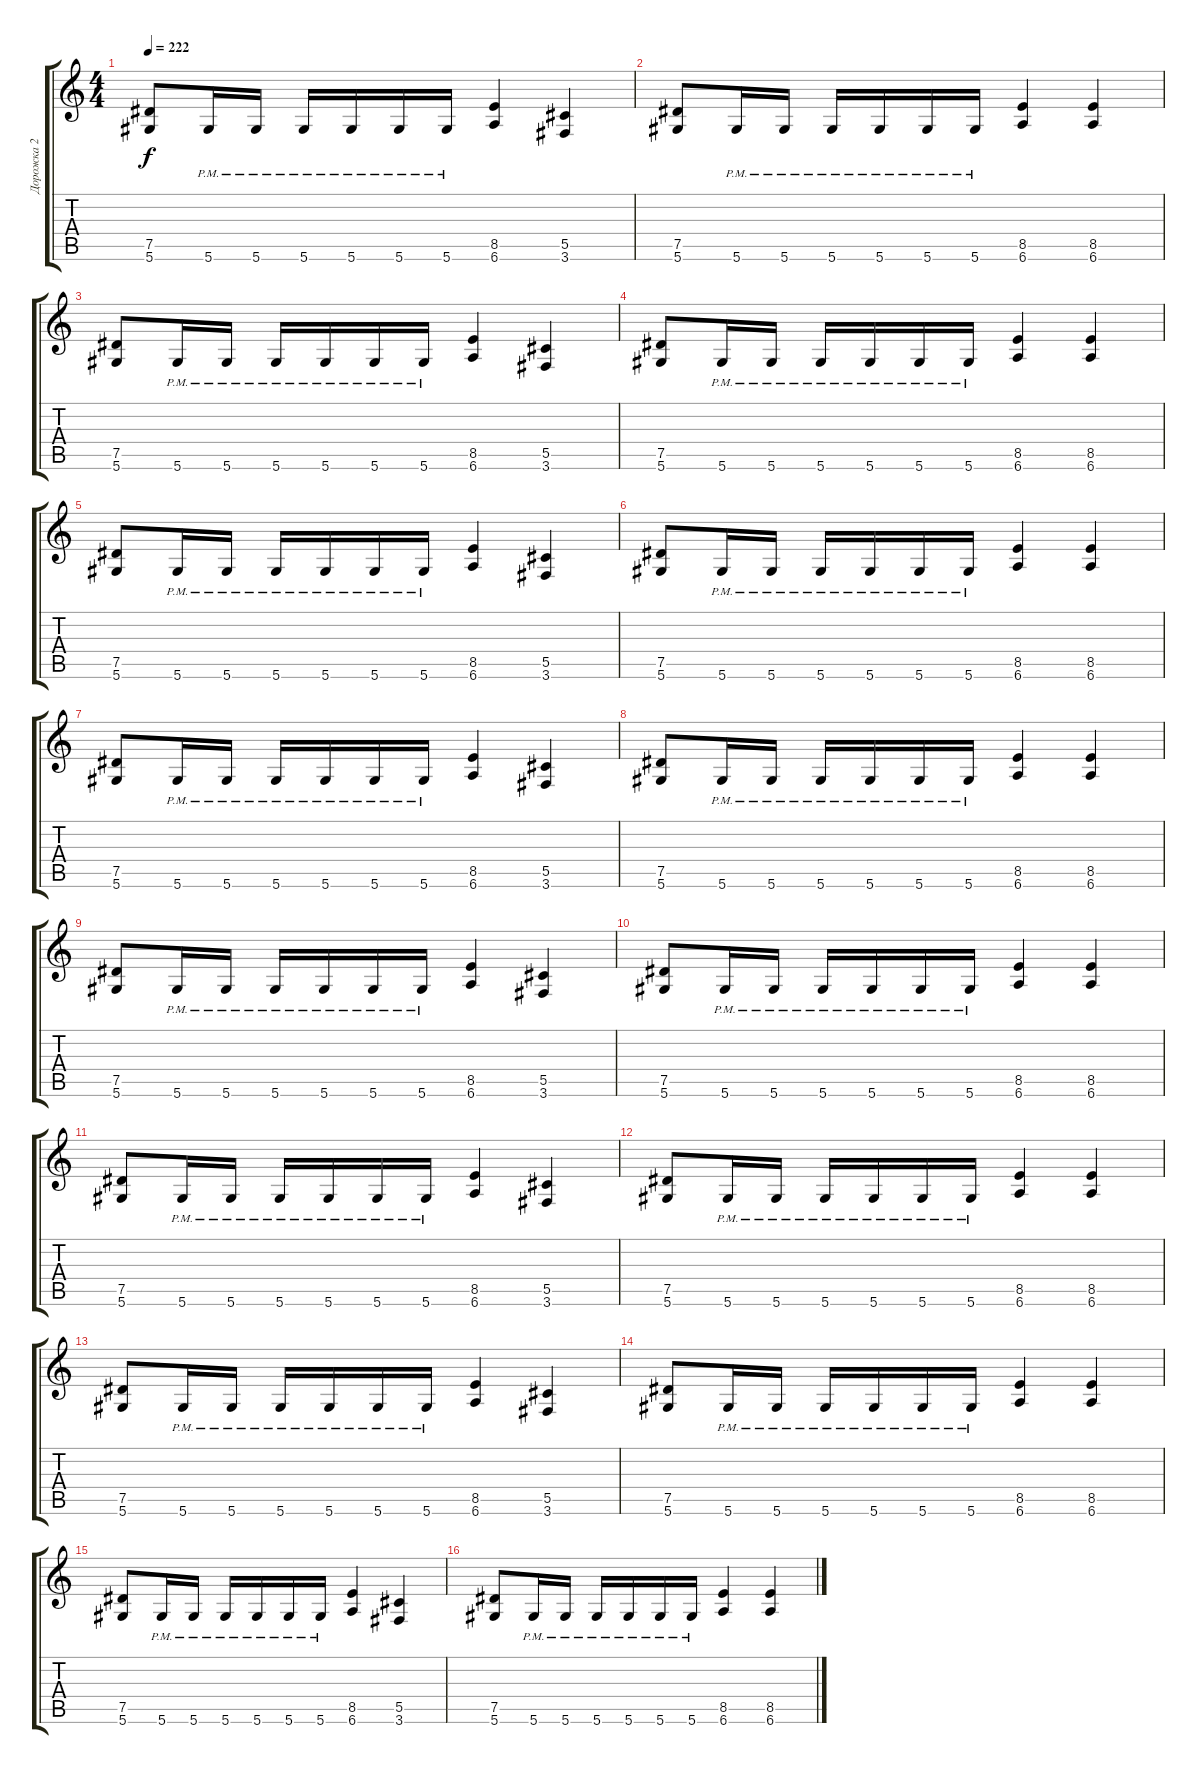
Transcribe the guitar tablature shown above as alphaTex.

\track ("Дорожка 2" "Дорожка 2") {instrument distortionguitar}
\staff {score tabs}
\tuning (Eb4 Bb3 Gb3 Db3 Ab2 Eb2) {hide}
\ts (4 4)
\tempo 222
\clef g2
\ks c
(7.5 5.6).8{dy f} 5.6{pm}.16 5.6{pm}.16 5.6{pm}.16 5.6{pm}.16 5.6{pm}.16 5.6{pm}.16 (8.5 6.6).4 (5.5 3.6).4 |
(7.5 5.6).8 5.6{pm}.16 5.6{pm}.16 5.6{pm}.16 5.6{pm}.16 5.6{pm}.16 5.6{pm}.16 (8.5 6.6).4 (8.5 6.6).4 |
(7.5 5.6).8 5.6{pm}.16 5.6{pm}.16 5.6{pm}.16 5.6{pm}.16 5.6{pm}.16 5.6{pm}.16 (8.5 6.6).4 (5.5 3.6).4 |
(7.5 5.6).8 5.6{pm}.16 5.6{pm}.16 5.6{pm}.16 5.6{pm}.16 5.6{pm}.16 5.6{pm}.16 (8.5 6.6).4 (8.5 6.6).4 |
(7.5 5.6).8 5.6{pm}.16 5.6{pm}.16 5.6{pm}.16 5.6{pm}.16 5.6{pm}.16 5.6{pm}.16 (8.5 6.6).4 (5.5 3.6).4 |
(7.5 5.6).8 5.6{pm}.16 5.6{pm}.16 5.6{pm}.16 5.6{pm}.16 5.6{pm}.16 5.6{pm}.16 (8.5 6.6).4 (8.5 6.6).4 |
(7.5 5.6).8 5.6{pm}.16 5.6{pm}.16 5.6{pm}.16 5.6{pm}.16 5.6{pm}.16 5.6{pm}.16 (8.5 6.6).4 (5.5 3.6).4 |
(7.5 5.6).8 5.6{pm}.16 5.6{pm}.16 5.6{pm}.16 5.6{pm}.16 5.6{pm}.16 5.6{pm}.16 (8.5 6.6).4 (8.5 6.6).4 |
(7.5 5.6).8 5.6{pm}.16 5.6{pm}.16 5.6{pm}.16 5.6{pm}.16 5.6{pm}.16 5.6{pm}.16 (8.5 6.6).4 (5.5 3.6).4 |
(7.5 5.6).8 5.6{pm}.16 5.6{pm}.16 5.6{pm}.16 5.6{pm}.16 5.6{pm}.16 5.6{pm}.16 (8.5 6.6).4 (8.5 6.6).4 |
(7.5 5.6).8 5.6{pm}.16 5.6{pm}.16 5.6{pm}.16 5.6{pm}.16 5.6{pm}.16 5.6{pm}.16 (8.5 6.6).4 (5.5 3.6).4 |
(7.5 5.6).8 5.6{pm}.16 5.6{pm}.16 5.6{pm}.16 5.6{pm}.16 5.6{pm}.16 5.6{pm}.16 (8.5 6.6).4 (8.5 6.6).4 |
(7.5 5.6).8 5.6{pm}.16 5.6{pm}.16 5.6{pm}.16 5.6{pm}.16 5.6{pm}.16 5.6{pm}.16 (8.5 6.6).4 (5.5 3.6).4 |
(7.5 5.6).8 5.6{pm}.16 5.6{pm}.16 5.6{pm}.16 5.6{pm}.16 5.6{pm}.16 5.6{pm}.16 (8.5 6.6).4 (8.5 6.6).4 |
(7.5 5.6).8 5.6{pm}.16 5.6{pm}.16 5.6{pm}.16 5.6{pm}.16 5.6{pm}.16 5.6{pm}.16 (8.5 6.6).4 (5.5 3.6).4 |
(7.5 5.6).8 5.6{pm}.16 5.6{pm}.16 5.6{pm}.16 5.6{pm}.16 5.6{pm}.16 5.6{pm}.16 (8.5 6.6).4 (8.5 6.6).4
